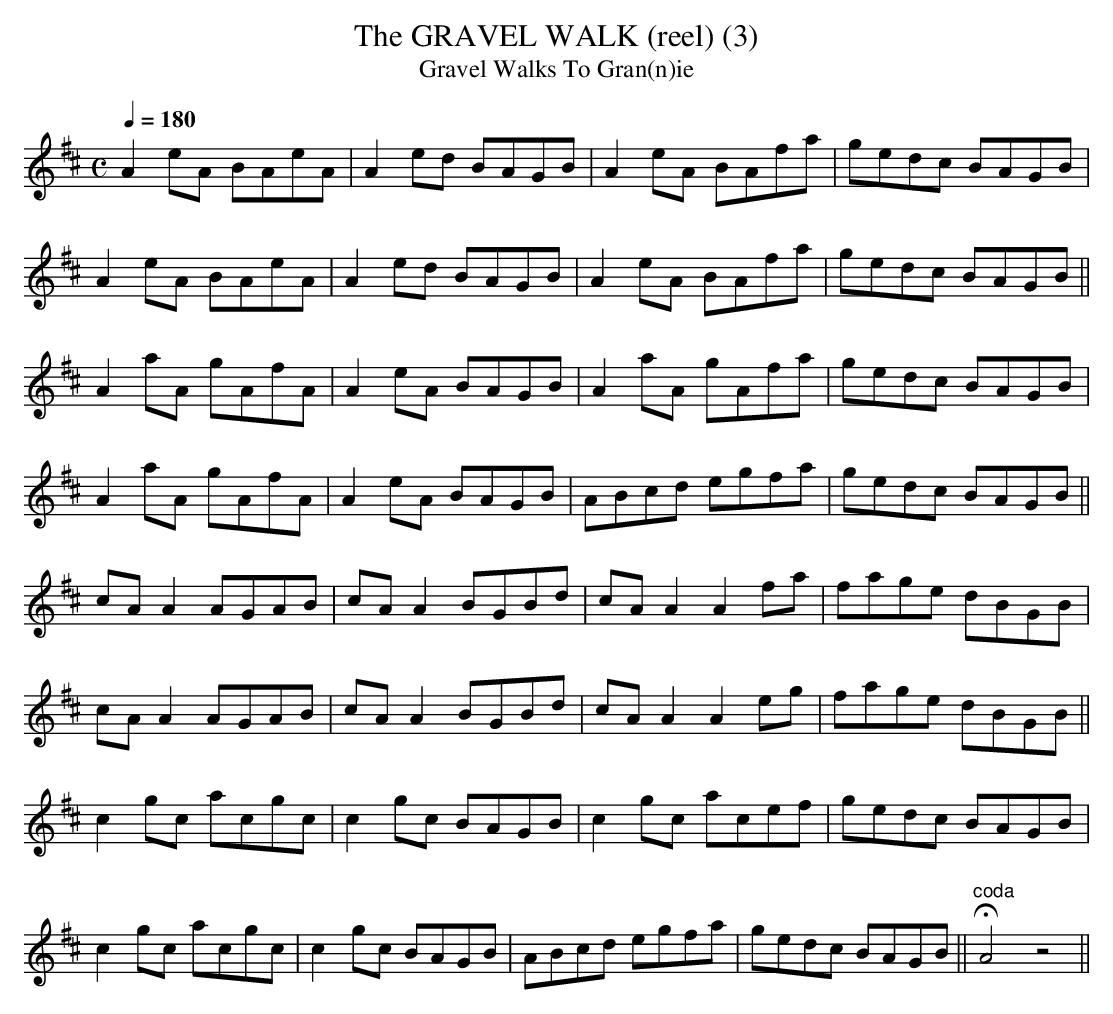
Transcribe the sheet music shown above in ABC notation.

X:1
T:GRAVEL WALK (reel) (3), The
T:Gravel Walks To Gran(n)ie
Q:1/4=180
L:1/8
M:C
K:Amix
A2eA BAeA|A2ed BAGB|A2eA BAfa|gedc BAGB|
A2eA BAeA|A2ed BAGB|A2eA BAfa|gedc BAGB||
A2 aA gAfA|A2 eA BAGB|A2 aA gAfa|gedc BAGB|
A2 aA gAfA|A2 eA BAGB|ABcd egfa|gedc BAGB ||
cA A2 AGAB|cA A2 BGBd|cA A2 A2fa|fage dBGB|
cA A2 AGAB|cA A2 BGBd|cA A2 A2eg|fage dBGB||
c2gc acgc|c2gc BAGB|c2gc acef|gedc BAGB|
c2gc acgc|c2gc BAGB|ABcd egfa|gedc BAGB||\
"coda"HA4z4||
